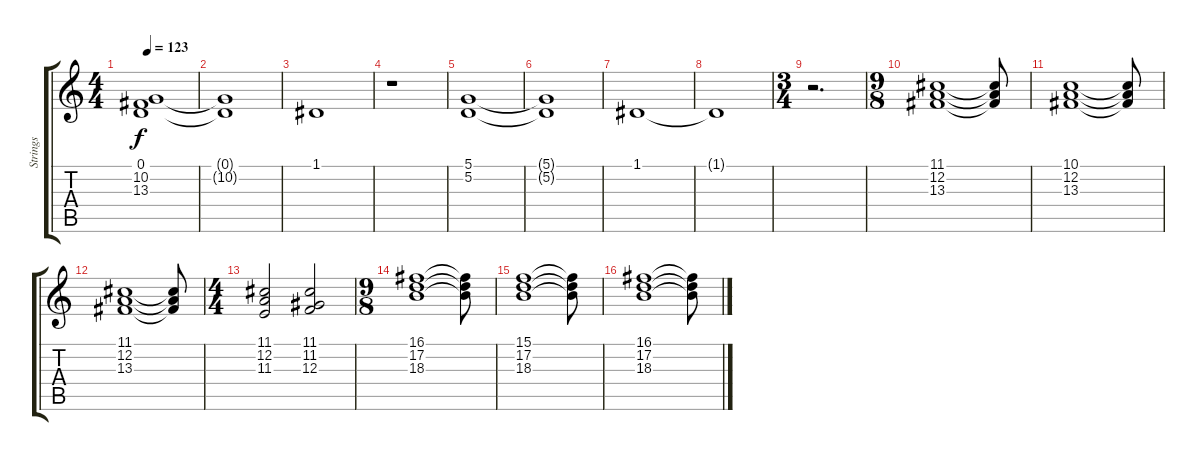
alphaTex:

\track ("Strings" "Strings") {instrument synthstrings1}
\staff {score tabs}
\tuning (D4 A3 F3 C3 G2 D2) {hide}
\ts (4 4)
\tempo 123
\clef g2
\ks c
(0.1 10.2 13.3).1{dy f} |
(0.1{t} 10.2{t}).1 |
1.1.1 |
r.1 |
(5.1 5.2).1 |
(5.1{t} 5.2{t}).1 |
1.1.1 |
1.1{t}.1 |
\ts (3 4)
r.2{d} |
\ts (9 8)
(11.1 12.2 13.3).1 (11.1{t} 12.2{t} 13.3{t}).8 |
(10.1 12.2 13.3).1 (10.1{t} 12.2{t} 13.3{t}).8 |
(11.1 12.2 13.3).1 (11.1{t} 12.2{t} 13.3{t}).8 |
\ts (4 4)
(11.1 12.2 11.3).2 (11.1 11.2 12.3).2 |
\ts (9 8)
(16.1 17.2 18.3).1 (16.1{t} 17.2{t} 18.3{t}).8 |
(15.1 17.2 18.3).1 (15.1{t} 17.2{t} 18.3{t}).8 |
(16.1 17.2 18.3).1 (16.1{t} 17.2{t} 18.3{t}).8
